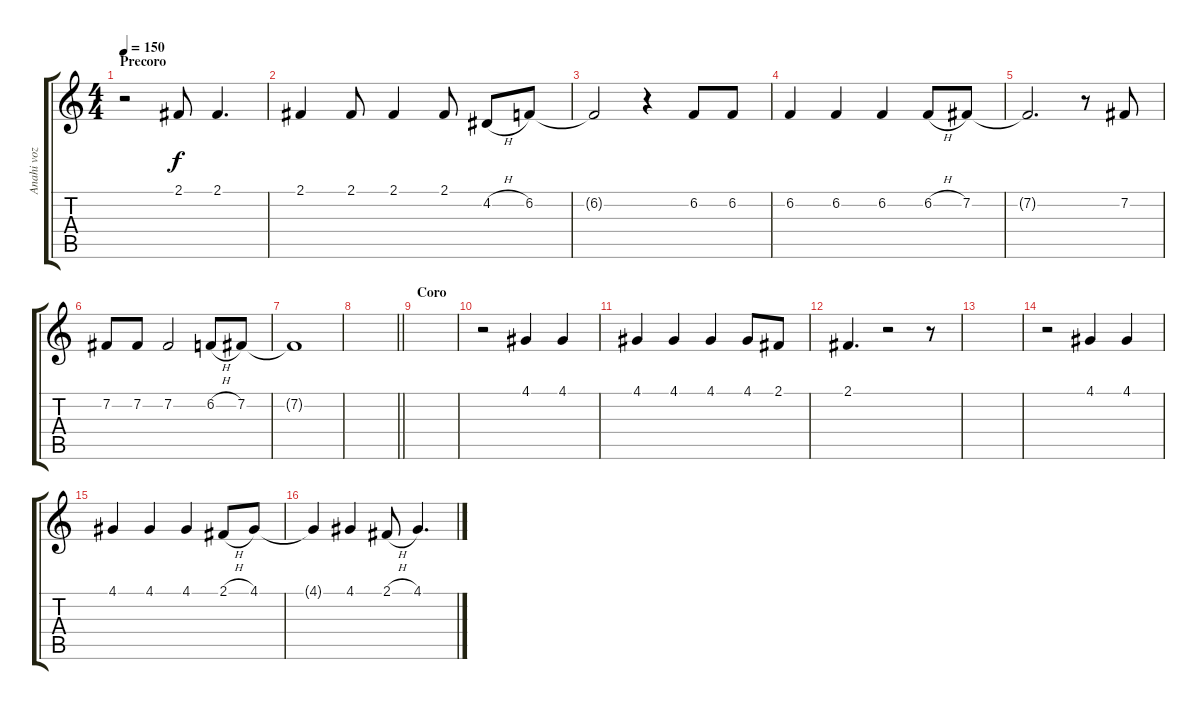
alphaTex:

\track ("Anahi voz" "Anahi voz") {instrument flute}
\staff {score tabs}
\tuning (E4 B3 G3 D3 A2 E2) {hide}
\ts (4 4)
\section ("" "Precoro")
\tempo 150
\clef g2
\ks c
r.2{dy f} 2.1.8 2.1.4{d} |
2.1.4 2.1.8 2.1.4 2.1.8 4.2{h}.8 6.2.8 |
6.2{t}.2 r.4 6.2.8 6.2.8 |
6.2.4 6.2.4 6.2.4 6.2{h}.8 7.2.8 |
7.2{t}.2{d} r.8 7.2.8 |
7.2.8 7.2.8 7.2.2 6.2{h}.8 7.2.8 |
7.2{t}.1 |
\barLineRight lightlight
|
\section ("" "Coro")
|
r.2 4.1.4 4.1.4 |
4.1.4 4.1.4 4.1.4 4.1.8 2.1.8 |
2.1.4{d} r.2 r.8 |
|
r.2 4.1.4 4.1.4 |
4.1.4 4.1.4 4.1.4 2.1{h}.8 4.1.8 |
4.1{t}.4 4.1.4 2.1{h}.8 4.1.4{d}
